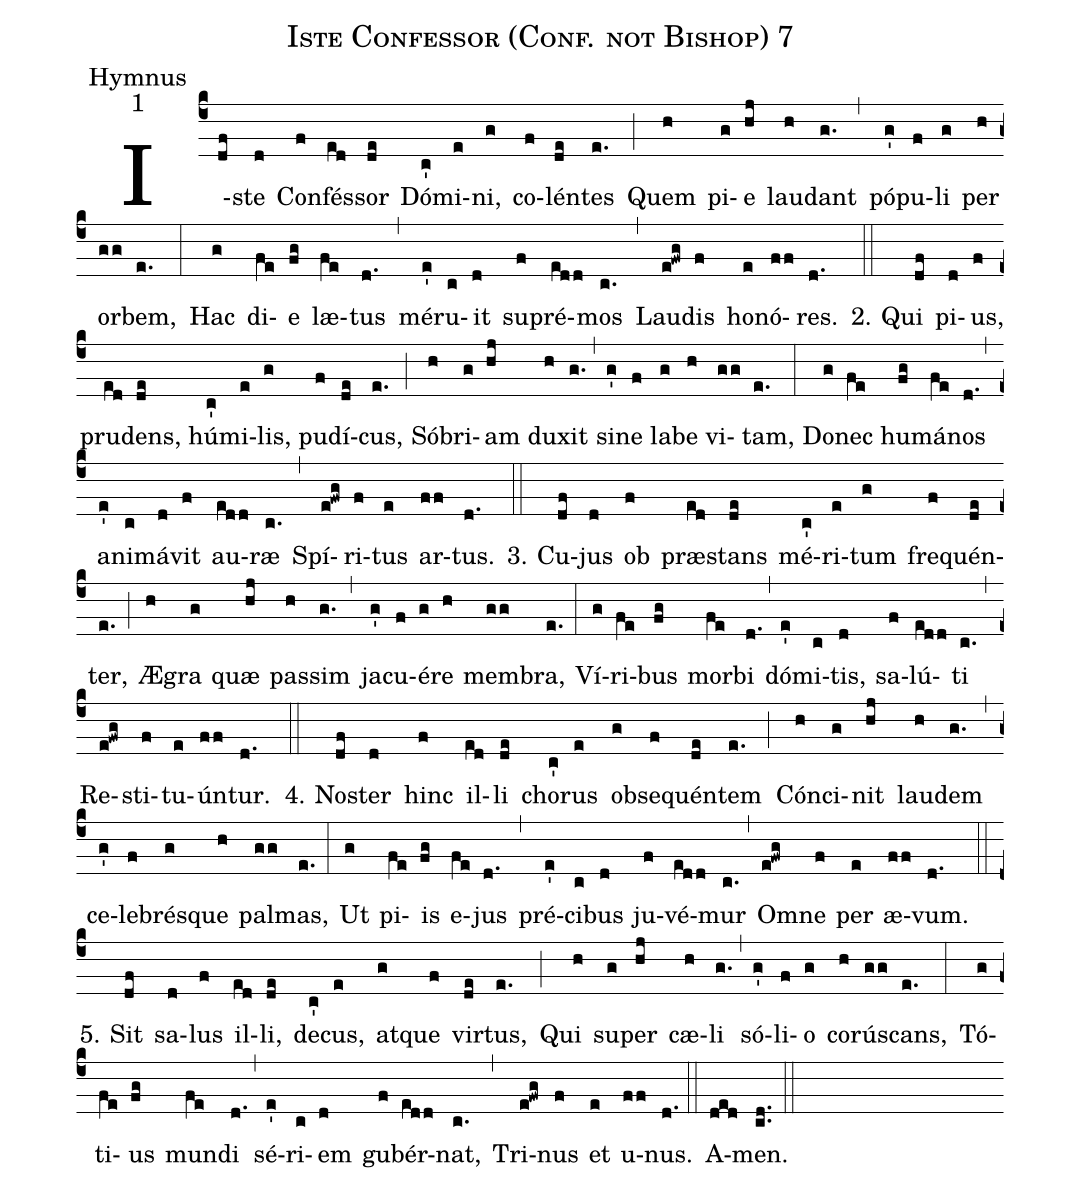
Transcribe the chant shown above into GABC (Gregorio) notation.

name:Iste Confessor (Conf. not Bishop) 7;
office-part:Hymnus;
mode:1;
%%
(c4) I(df)ste(d) Con(f)fés(ed)sor(de) Dó(c')mi(e)ni,(g) co(f)lén(de)tes(e.) (;) Quem(h) pi(g)e(hj) lau(h)dant(g.) (,) pó(g')pu(f)li(g) per(h) or(gg)bem,(e.) (:) Hac(g) di(fe)e(fg) læ(fe)tus(d.) (,) mé(e')ru(c)it(d) su(f)pré(edd)mos(c.) (,) Lau(e!fwg)dis(f) ho(e)nó(ff)res.(d.) (::)

2. Qui(df) pi(d)us,(f) pru(ed)dens,(de) hú(c')mi(e)lis,(g) pu(f)dí(de)cus,(e.) (;) Só(h)bri(g)am(hj) du(h)xit(g.) (,) si(g')ne(f) la(g)be(h) vi(gg)tam,(e.) (:) Do(g)nec(fe) hu(fg)má(fe)nos(d.) (,) a(e')ni(c)má(d)vit(f) au(edd)ræ(c.) (,) Spí(e!fwg)ri(f)tus(e) ar(ff)tus.(d.) (::)

3. Cu(df)jus(d) ob(f) præ(ed)stans(de) mé(c')ri(e)tum(g) fre(f)quén(de)ter,(e.) (;) Æ(h)gra(g) quæ(hj) pas(h)sim(g.) (,) ja(g')cu(f)é(g)re(h) mem(gg)bra,(e.) (:) Ví(g)ri(fe)bus(fg) mor(fe)bi(d.) (,) dó(e')mi(c)tis,(d) sa(f)lú(edd)ti(c.) (,) Re(e!fwg)sti(f)tu(e)ún(ff)tur.(d.) (::)

4. No(df)ster(d) hinc(f) il(ed)li(de) cho(c')rus(e) ob(g)se(f)quén(de)tem(e.) (;) Cón(h)ci(g)nit(hj) lau(h)dem(g.) (,) ce(g')le(f)brés(g)que(h) pal(gg)mas,(e.) (:) Ut(g) pi(fe)is(fg) e(fe)jus(d.) (,) pré(e')ci(c)bus(d) ju(f)vé(edd)mur(c.) (,) Om(e!fwg)ne(f) per(e) æ(ff)vum.(d.) (::)

5. Sit(df) sa(d)lus(f) il(ed)li,(de) de(c')cus,(e) at(g)que(f) vir(de)tus,(e.) (;) Qui(h) su(g)per(hj) cæ(h)li(g.) (,) só(g')li(f)o(g) co(h)rú(gg)scans,(e.) (:) Tó(g)ti(fe)us(fg) mun(fe)di(d.) (,) sé(e')ri(c)em(d) gu(f)bér(edd)nat,(c.) (,) Tri(e!fwg)nus(f) et(e) u(ff)nus.(d.) (::)

A(ded)men.(cd..) (::)
